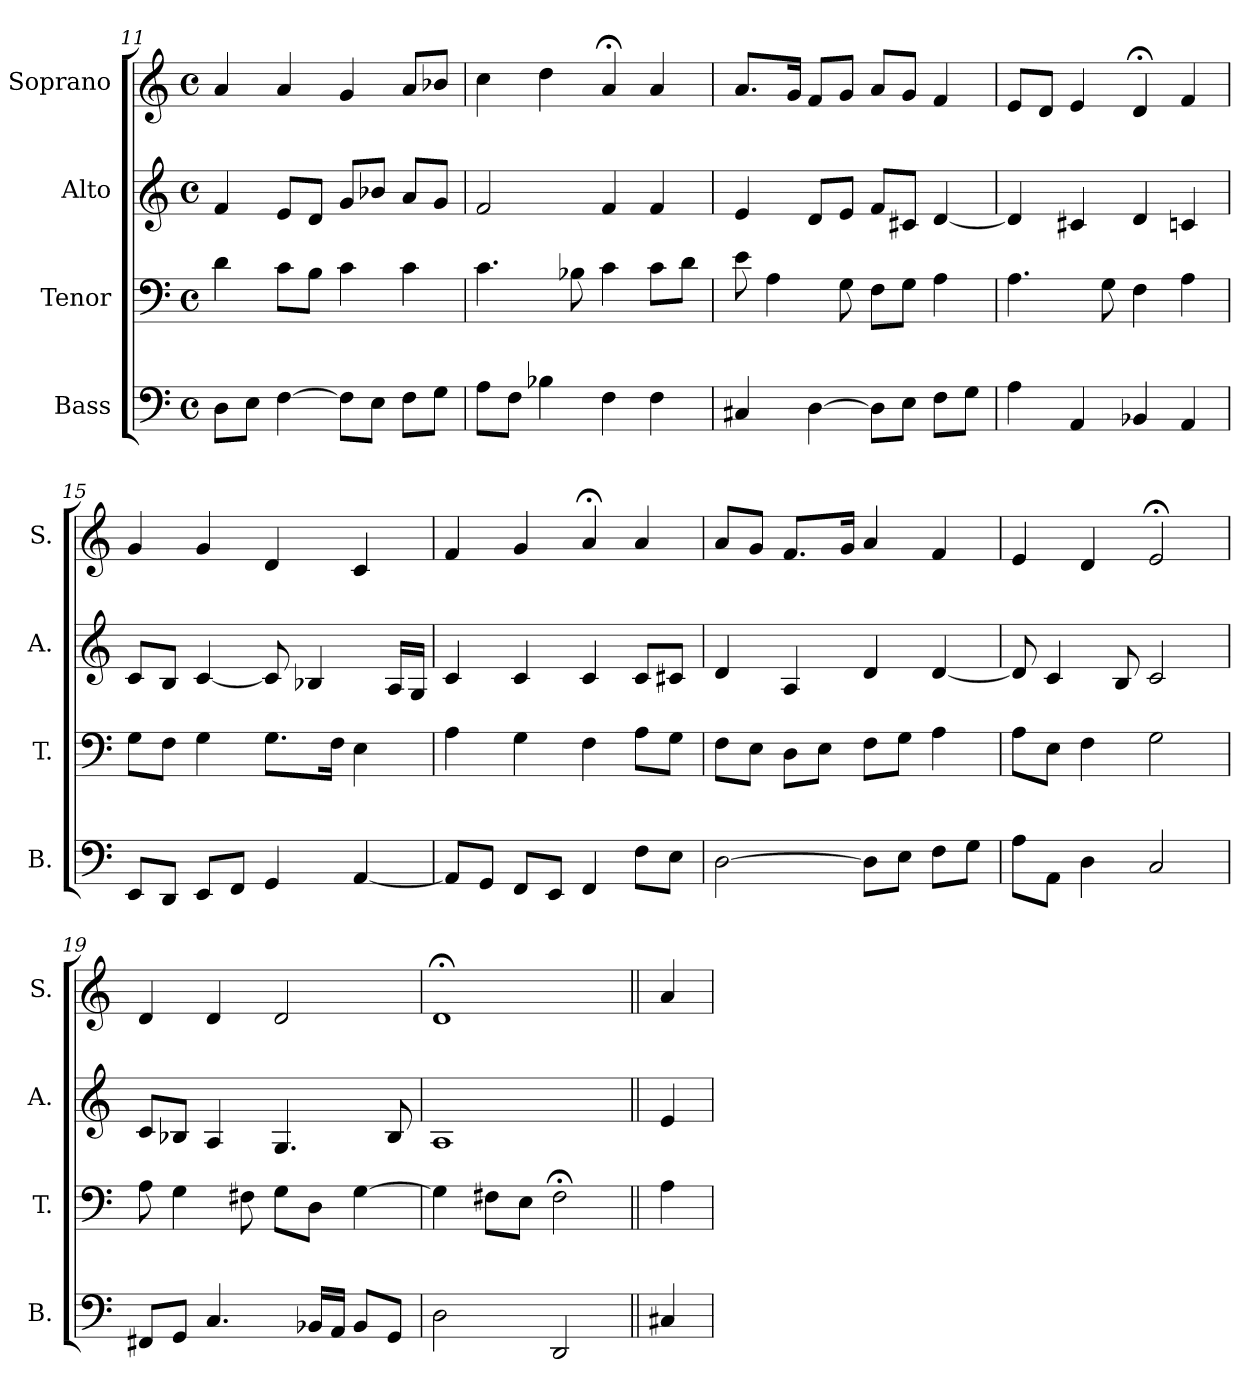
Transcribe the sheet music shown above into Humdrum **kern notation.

**kern	**kern	**kern	**kern
*part4	*part3	*part2	*part1
*staff4	*staff3	*staff2	*staff1
*I"Bass	*I"Tenor	*I"Alto	*I"Soprano
*I'B.	*I'T.	*I'A.	*I'S.
*clefF4	*clefF4	*clefG2	*clefG2
*k[]	*k[]	*k[]	*k[]
*C:	*C:	*C:	*C:
*M4/4	*M4/4	*M4/4	*M4/4
*met(c)	*met(c)	*met(c)	*met(c)
=11	=11	=11	=11
8D\L	4d\	4f/	4a/
8E\J	.	.	.
[4F\	8c\L	8e/L	4a/
.	8B\J	8d/J	.
8F\L]	4c\	8g/L	4g/
8E\J	.	8b-X/J	.
8F\L	4c\	8a/L	8a/L
8G\J	.	8g/J	8b-X/J
=12	=12	=12	=12
8A\L	4.c\	2f/	4cc\
8F\J	.	.	.
4B-X\	.	.	4dd\
.	8B-X\	.	.
4F\	4c\	4f/	4a;</
4F\	8c\L	4f/	4a/
.	8d\J	.	.
!!LO:PB:g=z
=13	=13	=13	=13
4C#X/	8e\	4e/	8.a/L
.	4A\	.	.
.	.	.	16g/Jk
[4D\	.	8d/L	8f/L
.	8G\	8e/J	8g/J
8D\L]	8F\L	8f/L	8a/L
8E\J	8G\J	8c#X/J	8g/J
8F\L	4A\	[4d/	4f/
8G\J	.	.	.
=14	=14	=14	=14
4A\	4.A\	4d/]	8e/L
.	.	.	8d/J
4AA/	.	4c#X/	4e/
.	8G\	.	.
4BB-X/	4F\	4d/	4d;</
4AA/	4A\	4cn/	4f/
=15	=15	=15	=15
8EE/L	8G\L	8c/L	4g/
8DD/J	8F\J	8B/J	.
8EE/L	4G\	[4c/	4g/
8FF/J	.	.	.
4GG/	8.G\L	8c/]	4d/
.	.	4B-X/	.
.	16F\Jk	.	.
[4AA/	4E\	.	4c/
.	.	16A/LL	.
.	.	16G/JJ	.
=16	=16	=16	=16
8AA/L]	4A\	4c/	4f/
8GG/J	.	.	.
8FF/L	4G\	4c/	4g/
8EE/J	.	.	.
4FF/	4F\	4c/	4a;</
8F\L	8A\L	8c/L	4a/
8E\J	8G\J	8c#X/J	.
!!LO:LB:g=z
=17	=17	=17	=17
[2D\	8F\L	4d/	8a/L
.	8E\J	.	8g/J
.	8D\L	4A/	8.f/L
.	8E\J	.	.
.	.	.	16g/Jk
8D\L]	8F\L	4d/	4a/
8E\J	8G\J	.	.
8F\L	4A\	[4d/	4f/
8G\J	.	.	.
=18	=18	=18	=18
8A\L	8A\L	8d/]	4e/
8AA\J	8E\J	4c/	.
4D\	4F\	.	4d/
.	.	8B/	.
2C/	2G\	2c/	2e;</
=19	=19	=19	=19
8FF#X/L	8A\	8c/L	4d/
8GG/J	4G\	8B-X/J	.
4.C/	.	4A/	4d/
.	8F#X\	.	.
.	8G\L	4.G/	2d/
16BB-X/LL	8D\J	.	.
16AA/JJ	.	.	.
8BB-/L	[4G\	.	.
8GG/J	.	8B-/	.
=20	=20	=20	=20
2D\	4G\]	1A	1d;<
.	8F#X\L	.	.
.	8E\J	.	.
2DD/	2F#;<\	.	.
=21||	=21||	=21||	=21||
4C#X/	4A\	4e/	4a/
=	=	=	=
*-	*-	*-	*-
